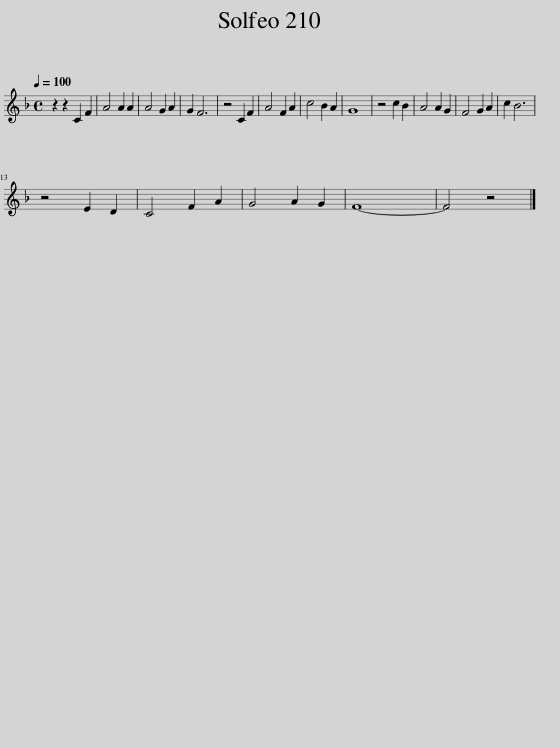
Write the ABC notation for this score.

X:1
L:1/8
Q:1/4=100
M:4/4
I:linebreak $
K:F
V:1 treble
V:1
 z2 z2 C2 F2 | A4 A2 A2 | A4 G2 A2 | G2 F6 | z4 C2 F2 | %5
 A4 F2 A2 | c4 B2 A2 | G8 | z4 c2 B2 | A4 A2 G2 | %10
 F4 G2 A2 | c2 B6 |$ z4 E2 D2 | C4 F2 A2 | G4 A2 G2 | %15
 F8- | F4 z4 |] %17
